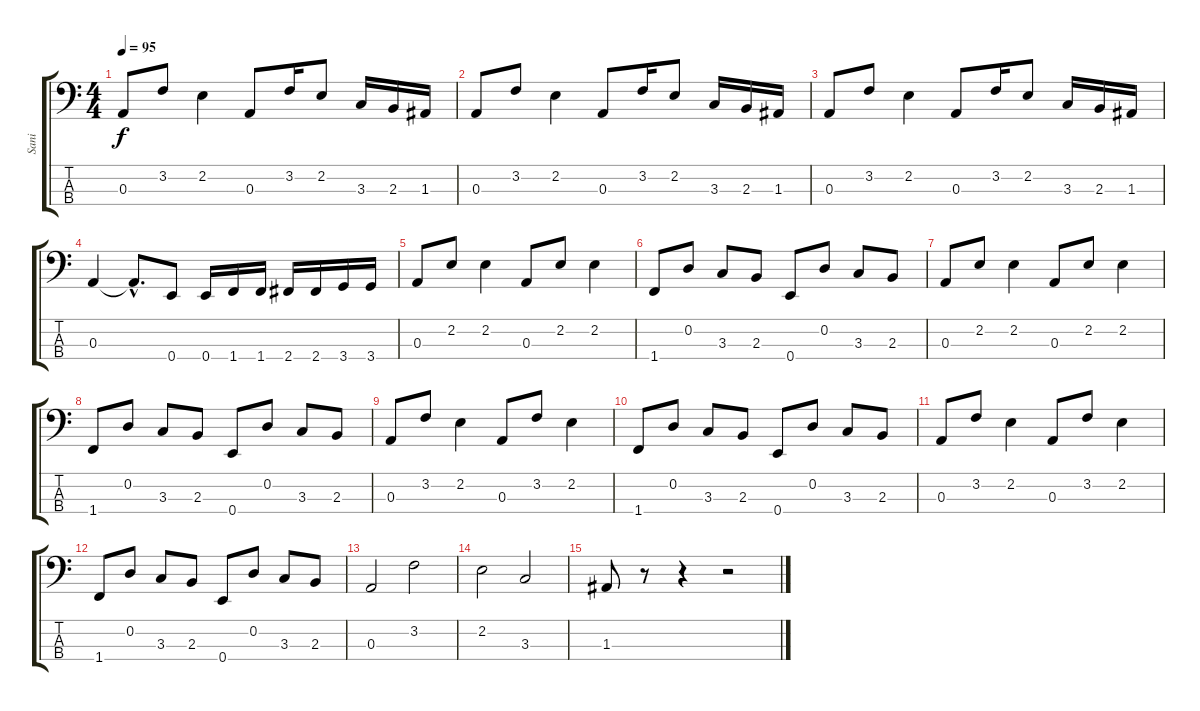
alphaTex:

\track ("Sani" "Sani") {instrument electricbasspick}
\staff {score tabs}
\tuning (G2 D2 A1 E1) {hide}
\ts (4 4)
\tempo 95
\clef f4
\ks c
0.3.8{dy f} 3.2.8 2.2.4 0.3.8 3.2.16 2.2.8 3.3.16 2.3.16 1.3.16 |
0.3.8 3.2.8 2.2.4 0.3.8 3.2.16 2.2.8 3.3.16 2.3.16 1.3.16 |
0.3.8 3.2.8 2.2.4 0.3.8 3.2.16 2.2.8 3.3.16 2.3.16 1.3.16 |
0.3.4 0.3{hac t}.8{d} 0.4.8 0.4.16 1.4.16 1.4.16 2.4.16 2.4.16 3.4.16 3.4.16 |
0.3.8 2.2.8 2.2.4 0.3.8 2.2.8 2.2.4 |
1.4.8 0.2.8 3.3.8 2.3.8 0.4.8 0.2.8 3.3.8 2.3.8 |
0.3.8 2.2.8 2.2.4 0.3.8 2.2.8 2.2.4 |
1.4.8 0.2.8 3.3.8 2.3.8 0.4.8 0.2.8 3.3.8 2.3.8 |
0.3.8 3.2.8 2.2.4 0.3.8 3.2.8 2.2.4 |
1.4.8 0.2.8 3.3.8 2.3.8 0.4.8 0.2.8 3.3.8 2.3.8 |
0.3.8 3.2.8 2.2.4 0.3.8 3.2.8 2.2.4 |
1.4.8 0.2.8 3.3.8 2.3.8 0.4.8 0.2.8 3.3.8 2.3.8 |
0.3.2 3.2.2 |
2.2.2 3.3.2 |
1.3.8 r.8 r.4 r.2
